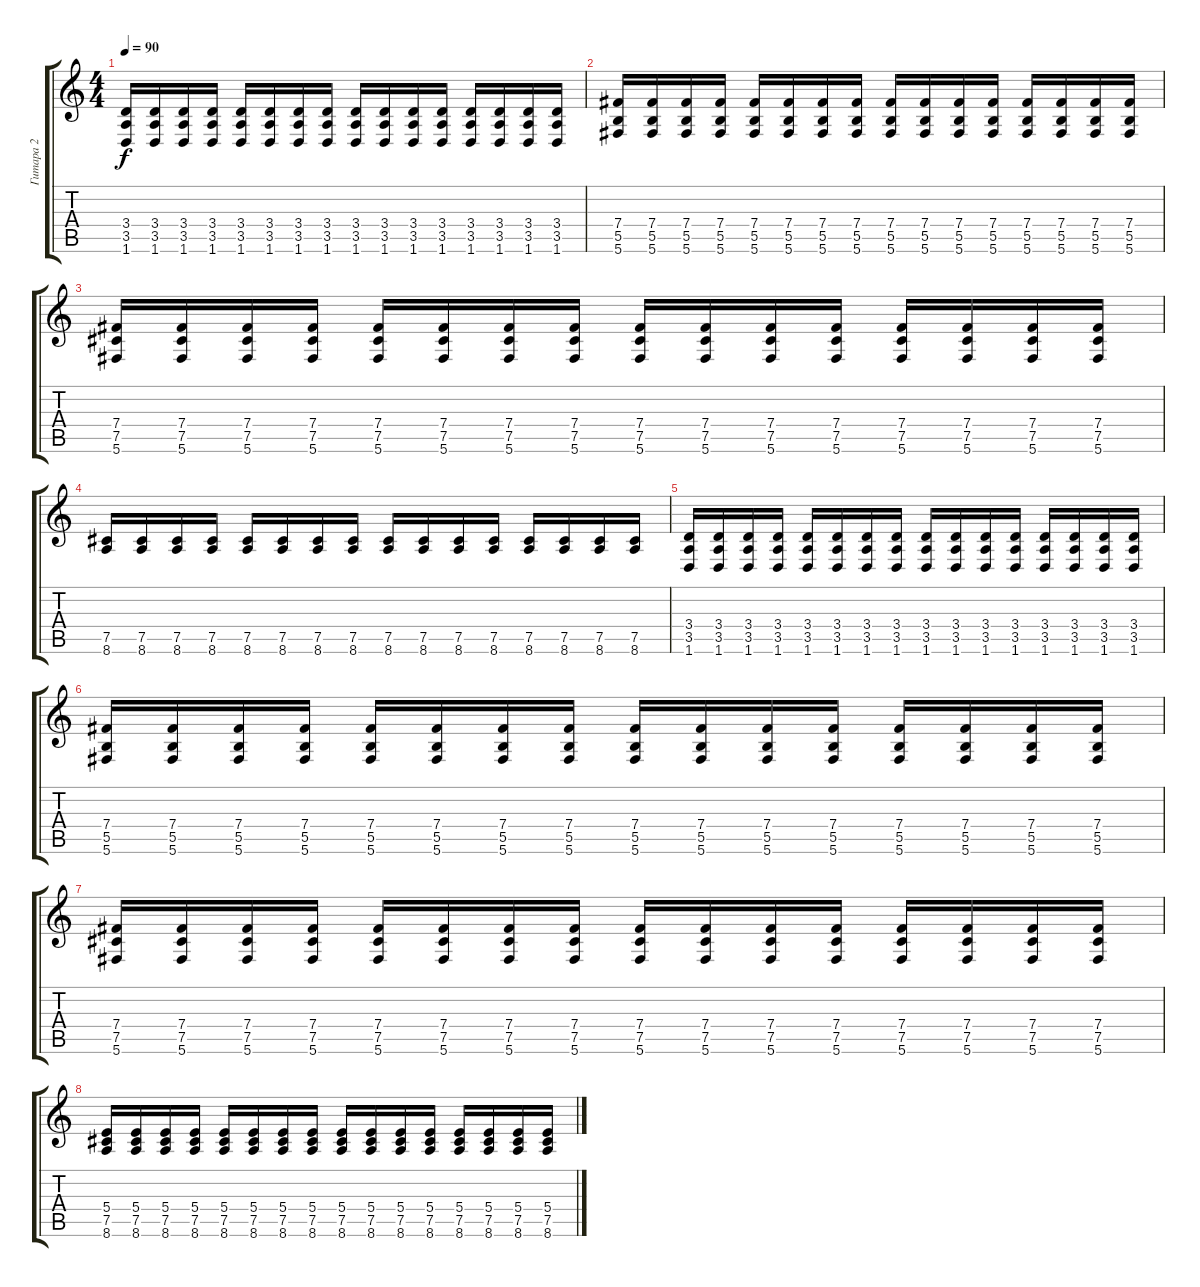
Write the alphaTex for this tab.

\track ("Гитара 2" "Гитара 2") {instrument overdrivenguitar}
\staff {score tabs}
\tuning (Db4 Ab3 E3 B2 Gb2 Db2) {hide}
\ts (4 4)
\tempo 90
\clef g2
\ks c
(3.4 3.5 1.6).16{dy f} (3.4 3.5 1.6).16 (3.4 3.5 1.6).16 (3.4 3.5 1.6).16 (3.4 3.5 1.6).16 (3.4 3.5 1.6).16 (3.4 3.5 1.6).16 (3.4 3.5 1.6).16 (3.4 3.5 1.6).16 (3.4 3.5 1.6).16 (3.4 3.5 1.6).16 (3.4 3.5 1.6).16 (3.4 3.5 1.6).16 (3.4 3.5 1.6).16 (3.4 3.5 1.6).16 (3.4 3.5 1.6).16 |
(7.4 5.5 5.6).16 (7.4 5.5 5.6).16 (7.4 5.5 5.6).16 (7.4 5.5 5.6).16 (7.4 5.5 5.6).16 (7.4 5.5 5.6).16 (7.4 5.5 5.6).16 (7.4 5.5 5.6).16 (7.4 5.5 5.6).16 (7.4 5.5 5.6).16 (7.4 5.5 5.6).16 (7.4 5.5 5.6).16 (7.4 5.5 5.6).16 (7.4 5.5 5.6).16 (7.4 5.5 5.6).16 (7.4 5.5 5.6).16 |
(7.4 7.5 5.6).16 (7.4 7.5 5.6).16 (7.4 7.5 5.6).16 (7.4 7.5 5.6).16 (7.4 7.5 5.6).16 (7.4 7.5 5.6).16 (7.4 7.5 5.6).16 (7.4 7.5 5.6).16 (7.4 7.5 5.6).16 (7.4 7.5 5.6).16 (7.4 7.5 5.6).16 (7.4 7.5 5.6).16 (7.4 7.5 5.6).16 (7.4 7.5 5.6).16 (7.4 7.5 5.6).16 (7.4 7.5 5.6).16 |
(7.5 8.6).16 (7.5 8.6).16 (7.5 8.6).16 (7.5 8.6).16 (7.5 8.6).16 (7.5 8.6).16 (7.5 8.6).16 (7.5 8.6).16 (7.5 8.6).16 (7.5 8.6).16 (7.5 8.6).16 (7.5 8.6).16 (7.5 8.6).16 (7.5 8.6).16 (7.5 8.6).16 (7.5 8.6).16 |
(3.4 3.5 1.6).16 (3.4 3.5 1.6).16 (3.4 3.5 1.6).16 (3.4 3.5 1.6).16 (3.4 3.5 1.6).16 (3.4 3.5 1.6).16 (3.4 3.5 1.6).16 (3.4 3.5 1.6).16 (3.4 3.5 1.6).16 (3.4 3.5 1.6).16 (3.4 3.5 1.6).16 (3.4 3.5 1.6).16 (3.4 3.5 1.6).16 (3.4 3.5 1.6).16 (3.4 3.5 1.6).16 (3.4 3.5 1.6).16 |
(7.4 5.5 5.6).16 (7.4 5.5 5.6).16 (7.4 5.5 5.6).16 (7.4 5.5 5.6).16 (7.4 5.5 5.6).16 (7.4 5.5 5.6).16 (7.4 5.5 5.6).16 (7.4 5.5 5.6).16 (7.4 5.5 5.6).16 (7.4 5.5 5.6).16 (7.4 5.5 5.6).16 (7.4 5.5 5.6).16 (7.4 5.5 5.6).16 (7.4 5.5 5.6).16 (7.4 5.5 5.6).16 (7.4 5.5 5.6).16 |
(7.4 7.5 5.6).16 (7.4 7.5 5.6).16 (7.4 7.5 5.6).16 (7.4 7.5 5.6).16 (7.4 7.5 5.6).16 (7.4 7.5 5.6).16 (7.4 7.5 5.6).16 (7.4 7.5 5.6).16 (7.4 7.5 5.6).16 (7.4 7.5 5.6).16 (7.4 7.5 5.6).16 (7.4 7.5 5.6).16 (7.4 7.5 5.6).16 (7.4 7.5 5.6).16 (7.4 7.5 5.6).16 (7.4 7.5 5.6).16 |
(5.4 7.5 8.6).16 (5.4 7.5 8.6).16 (5.4 7.5 8.6).16 (5.4 7.5 8.6).16 (5.4 7.5 8.6).16 (5.4 7.5 8.6).16 (5.4 7.5 8.6).16 (5.4 7.5 8.6).16 (5.4 7.5 8.6).16 (5.4 7.5 8.6).16 (5.4 7.5 8.6).16 (5.4 7.5 8.6).16 (5.4 7.5 8.6).16 (5.4 7.5 8.6).16 (5.4 7.5 8.6).16 (5.4 7.5 8.6).16
